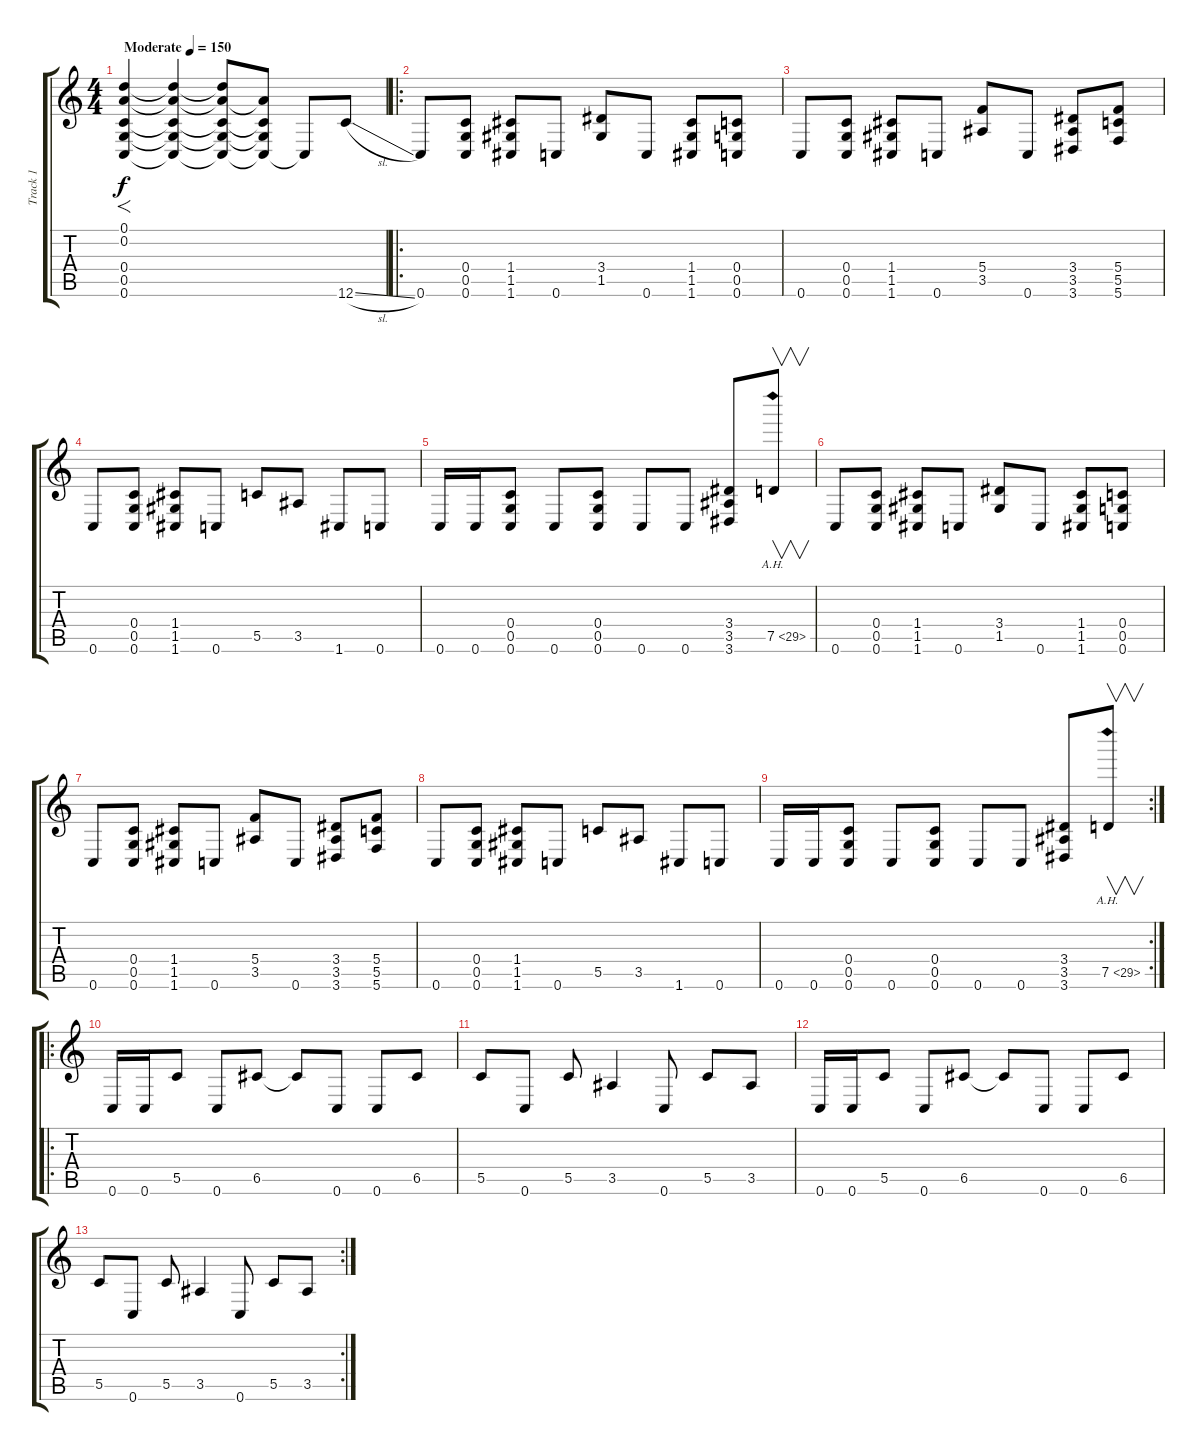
\track ("Track 1" "Track 1") {instrument distortionguitar}
\staff {score tabs}
\tuning (D4 A3 F3 C3 G2 C2) {hide}
\ts (4 4)
\tempo (150 "Moderate")
\clef g2
\ks c
(0.1 0.2 0.4 0.5 0.6).4{f dy f instrument distortionguitar} (0.1{t} 0.2{t} 0.4{t} 0.5{t} 0.6{t}).4 (0.1{t} 0.2{t} 0.4{t} 0.5{t} 0.6{t}).8 (0.2{t} 0.4{t} 0.5{t} 0.6{t}).8 0.6{t}.8 12.6{sl}.8 |
\ro
0.6.8 (0.4 0.5 0.6).8 (1.4 1.5 1.6).8 0.6.8 (3.4 1.5).8 0.6.8 (1.4 1.5 1.6).8 (0.4 0.5 0.6).8 |
0.6.8 (0.4 0.5 0.6).8 (1.4 1.5 1.6).8 0.6.8 (5.4 3.5).8 0.6.8 (3.4 3.5 3.6).8 (5.4 5.5 5.6).8 |
0.6.8 (0.4 0.5 0.6).8 (1.4 1.5 1.6).8 0.6.8 5.5.8 3.5.8 1.6.8 0.6.8 |
0.6.16 0.6.16 (0.4 0.5 0.6).8 0.6.8 (0.4 0.5 0.6).8 0.6.8 0.6.8 (3.4 3.5 3.6).8 7.5{ah 22}.8{v} |
0.6.8 (0.4 0.5 0.6).8 (1.4 1.5 1.6).8 0.6.8 (3.4 1.5).8 0.6.8 (1.4 1.5 1.6).8 (0.4 0.5 0.6).8 |
0.6.8 (0.4 0.5 0.6).8 (1.4 1.5 1.6).8 0.6.8 (5.4 3.5).8 0.6.8 (3.4 3.5 3.6).8 (5.4 5.5 5.6).8 |
0.6.8 (0.4 0.5 0.6).8 (1.4 1.5 1.6).8 0.6.8 5.5.8 3.5.8 1.6.8 0.6.8 |
\rc 2
0.6.16 0.6.16 (0.4 0.5 0.6).8 0.6.8 (0.4 0.5 0.6).8 0.6.8 0.6.8 (3.4 3.5 3.6).8 7.5{ah 22}.8{v} |
\ro
0.6.16 0.6.16 5.5.8 0.6.8 6.5.8 6.5{t}.8 0.6.8 0.6.8 6.5.8 |
5.5.8 0.6.8 5.5.8 3.5.4 0.6.8 5.5.8 3.5.8 |
0.6.16 0.6.16 5.5.8 0.6.8 6.5.8 6.5{t}.8 0.6.8 0.6.8 6.5.8 |
\rc 2
5.5.8 0.6.8 5.5.8 3.5.4 0.6.8 5.5.8 3.5.8
